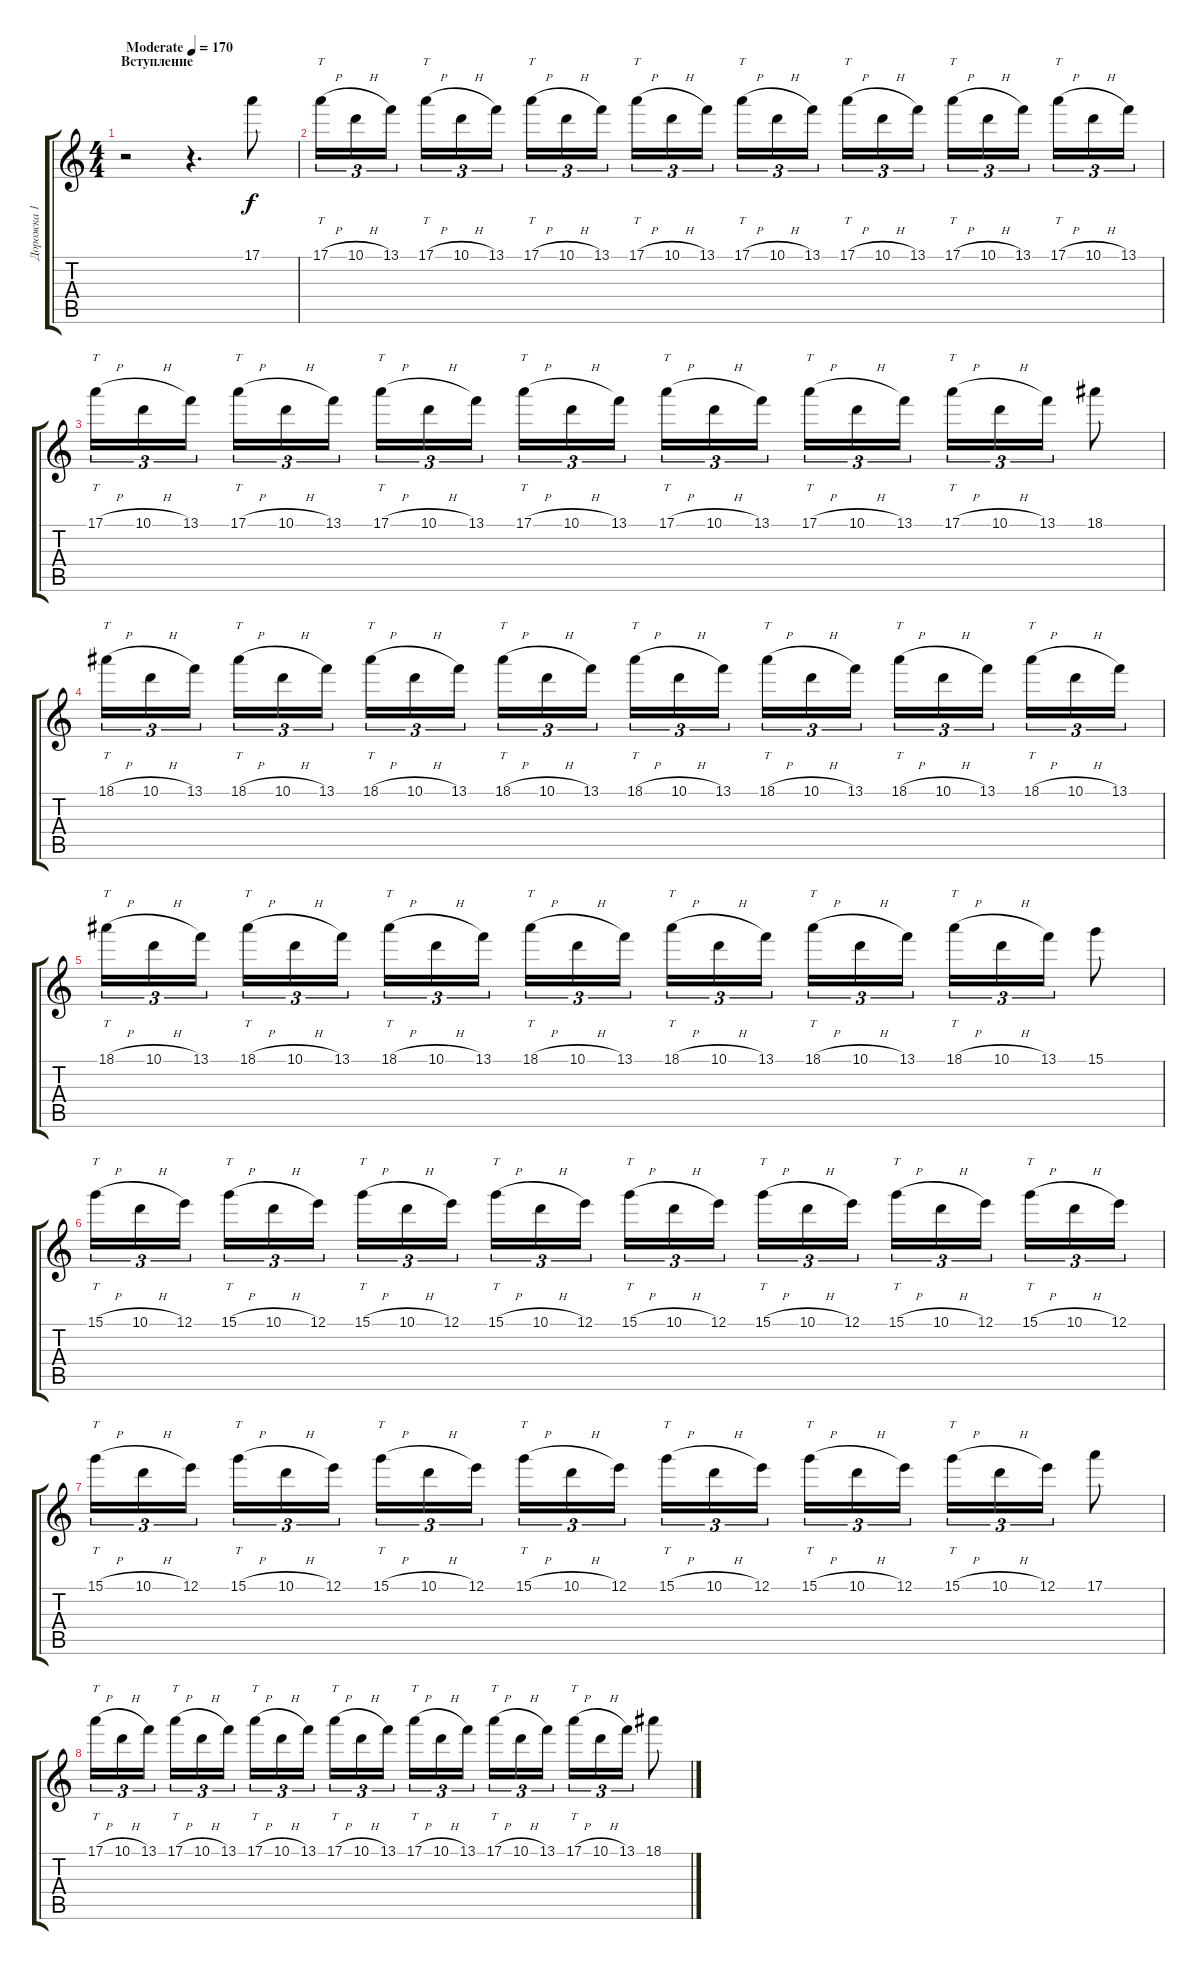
\track ("Дорожка 1" "Дорожка 1") {instrument overdrivenguitar}
\staff {score tabs}
\tuning (E4 B3 G3 D3 A2 E2) {hide}
\ts (4 4)
\section ("" "Вступление")
\tempo (170 "Moderate")
\clef g2
\ks c
r.2{dy f instrument overdrivenguitar} r.4{d} 17.1.8 |
17.1{h}.16{tt tu (3 2)} 10.1{h}.16{tu (3 2)} 13.1.16{tu (3 2) beam splitsecondary} 17.1{h}.16{tt tu (3 2)} 10.1{h}.16{tu (3 2)} 13.1.16{tu (3 2)} 17.1{h}.16{tt tu (3 2)} 10.1{h}.16{tu (3 2)} 13.1.16{tu (3 2) beam splitsecondary} 17.1{h}.16{tt tu (3 2)} 10.1{h}.16{tu (3 2)} 13.1.16{tu (3 2)} 17.1{h}.16{tt tu (3 2)} 10.1{h}.16{tu (3 2)} 13.1.16{tu (3 2) beam splitsecondary} 17.1{h}.16{tt tu (3 2)} 10.1{h}.16{tu (3 2)} 13.1.16{tu (3 2)} 17.1{h}.16{tt tu (3 2)} 10.1{h}.16{tu (3 2)} 13.1.16{tu (3 2) beam splitsecondary} 17.1{h}.16{tt tu (3 2)} 10.1{h}.16{tu (3 2)} 13.1.16{tu (3 2)} |
17.1{h}.16{tt tu (3 2)} 10.1{h}.16{tu (3 2)} 13.1.16{tu (3 2) beam splitsecondary} 17.1{h}.16{tt tu (3 2)} 10.1{h}.16{tu (3 2)} 13.1.16{tu (3 2)} 17.1{h}.16{tt tu (3 2)} 10.1{h}.16{tu (3 2)} 13.1.16{tu (3 2) beam splitsecondary} 17.1{h}.16{tt tu (3 2)} 10.1{h}.16{tu (3 2)} 13.1.16{tu (3 2)} 17.1{h}.16{tt tu (3 2)} 10.1{h}.16{tu (3 2)} 13.1.16{tu (3 2) beam splitsecondary} 17.1{h}.16{tt tu (3 2)} 10.1{h}.16{tu (3 2)} 13.1.16{tu (3 2)} 17.1{h}.16{tt tu (3 2)} 10.1{h}.16{tu (3 2)} 13.1.16{tu (3 2)} 18.1.8 |
18.1{h}.16{tt tu (3 2)} 10.1{h}.16{tu (3 2)} 13.1.16{tu (3 2) beam splitsecondary} 18.1{h}.16{tt tu (3 2)} 10.1{h}.16{tu (3 2)} 13.1.16{tu (3 2)} 18.1{h}.16{tt tu (3 2)} 10.1{h}.16{tu (3 2)} 13.1.16{tu (3 2) beam splitsecondary} 18.1{h}.16{tt tu (3 2)} 10.1{h}.16{tu (3 2)} 13.1.16{tu (3 2)} 18.1{h}.16{tt tu (3 2)} 10.1{h}.16{tu (3 2)} 13.1.16{tu (3 2) beam splitsecondary} 18.1{h}.16{tt tu (3 2)} 10.1{h}.16{tu (3 2)} 13.1.16{tu (3 2)} 18.1{h}.16{tt tu (3 2)} 10.1{h}.16{tu (3 2)} 13.1.16{tu (3 2) beam splitsecondary} 18.1{h}.16{tt tu (3 2)} 10.1{h}.16{tu (3 2)} 13.1.16{tu (3 2)} |
18.1{h}.16{tt tu (3 2)} 10.1{h}.16{tu (3 2)} 13.1.16{tu (3 2) beam splitsecondary} 18.1{h}.16{tt tu (3 2)} 10.1{h}.16{tu (3 2)} 13.1.16{tu (3 2)} 18.1{h}.16{tt tu (3 2)} 10.1{h}.16{tu (3 2)} 13.1.16{tu (3 2) beam splitsecondary} 18.1{h}.16{tt tu (3 2)} 10.1{h}.16{tu (3 2)} 13.1.16{tu (3 2)} 18.1{h}.16{tt tu (3 2)} 10.1{h}.16{tu (3 2)} 13.1.16{tu (3 2) beam splitsecondary} 18.1{h}.16{tt tu (3 2)} 10.1{h}.16{tu (3 2)} 13.1.16{tu (3 2)} 18.1{h}.16{tt tu (3 2)} 10.1{h}.16{tu (3 2)} 13.1.16{tu (3 2)} 15.1.8 |
15.1{h}.16{tt tu (3 2)} 10.1{h}.16{tu (3 2)} 12.1.16{tu (3 2) beam splitsecondary} 15.1{h}.16{tt tu (3 2)} 10.1{h}.16{tu (3 2)} 12.1.16{tu (3 2)} 15.1{h}.16{tt tu (3 2)} 10.1{h}.16{tu (3 2)} 12.1.16{tu (3 2) beam splitsecondary} 15.1{h}.16{tt tu (3 2)} 10.1{h}.16{tu (3 2)} 12.1.16{tu (3 2)} 15.1{h}.16{tt tu (3 2)} 10.1{h}.16{tu (3 2)} 12.1.16{tu (3 2) beam splitsecondary} 15.1{h}.16{tt tu (3 2)} 10.1{h}.16{tu (3 2)} 12.1.16{tu (3 2)} 15.1{h}.16{tt tu (3 2)} 10.1{h}.16{tu (3 2)} 12.1.16{tu (3 2) beam splitsecondary} 15.1{h}.16{tt tu (3 2)} 10.1{h}.16{tu (3 2)} 12.1.16{tu (3 2)} |
15.1{h}.16{tt tu (3 2)} 10.1{h}.16{tu (3 2)} 12.1.16{tu (3 2) beam splitsecondary} 15.1{h}.16{tt tu (3 2)} 10.1{h}.16{tu (3 2)} 12.1.16{tu (3 2)} 15.1{h}.16{tt tu (3 2)} 10.1{h}.16{tu (3 2)} 12.1.16{tu (3 2) beam splitsecondary} 15.1{h}.16{tt tu (3 2)} 10.1{h}.16{tu (3 2)} 12.1.16{tu (3 2)} 15.1{h}.16{tt tu (3 2)} 10.1{h}.16{tu (3 2)} 12.1.16{tu (3 2) beam splitsecondary} 15.1{h}.16{tt tu (3 2)} 10.1{h}.16{tu (3 2)} 12.1.16{tu (3 2)} 15.1{h}.16{tt tu (3 2)} 10.1{h}.16{tu (3 2)} 12.1.16{tu (3 2)} 17.1.8 |
17.1{h}.16{tt tu (3 2)} 10.1{h}.16{tu (3 2)} 13.1.16{tu (3 2) beam splitsecondary} 17.1{h}.16{tt tu (3 2)} 10.1{h}.16{tu (3 2)} 13.1.16{tu (3 2)} 17.1{h}.16{tt tu (3 2)} 10.1{h}.16{tu (3 2)} 13.1.16{tu (3 2) beam splitsecondary} 17.1{h}.16{tt tu (3 2)} 10.1{h}.16{tu (3 2)} 13.1.16{tu (3 2)} 17.1{h}.16{tt tu (3 2)} 10.1{h}.16{tu (3 2)} 13.1.16{tu (3 2) beam splitsecondary} 17.1{h}.16{tt tu (3 2)} 10.1{h}.16{tu (3 2)} 13.1.16{tu (3 2)} 17.1{h}.16{tt tu (3 2)} 10.1{h}.16{tu (3 2)} 13.1.16{tu (3 2)} 18.1.8
